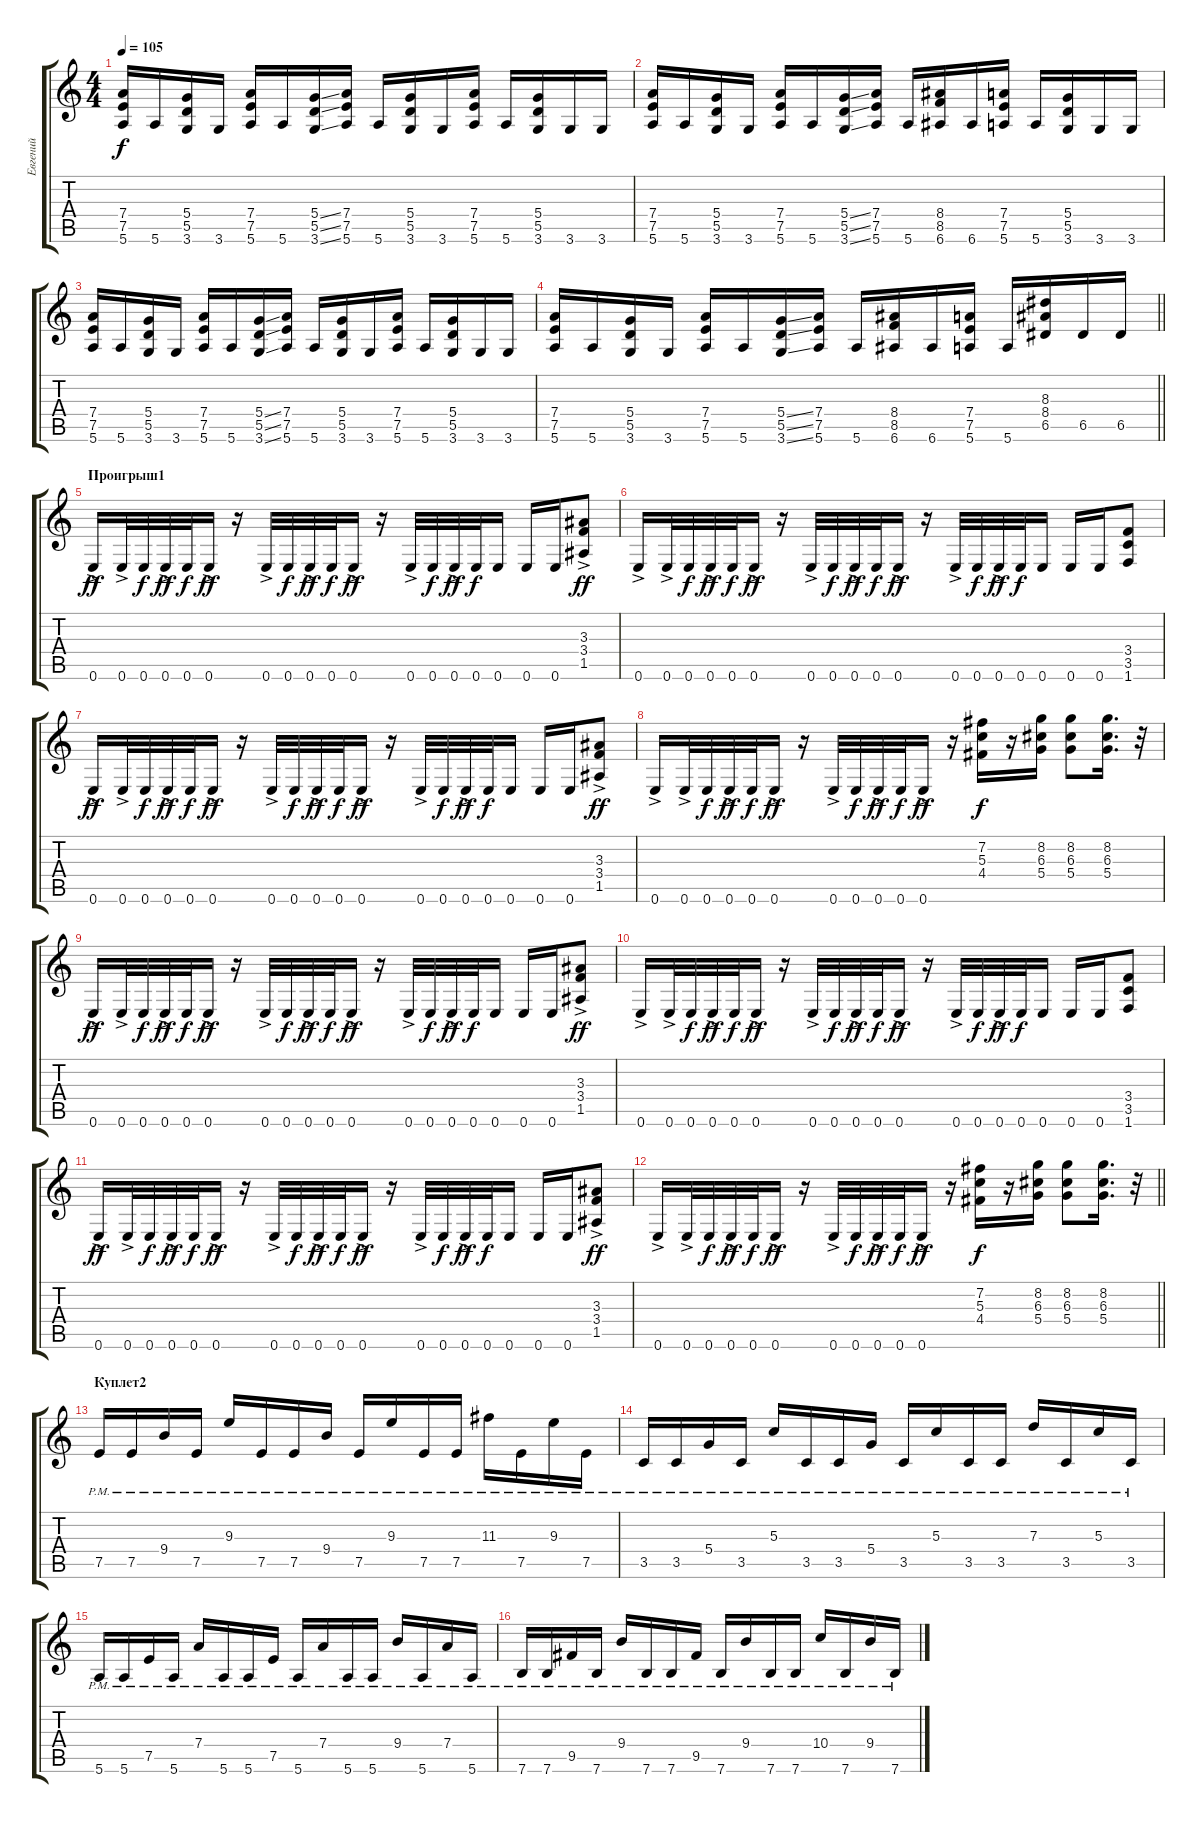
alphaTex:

\track ("Евгений" "Евгений") {instrument distortionguitar}
\staff {score tabs}
\tuning (E4 B3 G3 D3 A2 E2) {hide}
\ts (4 4)
\tempo 105
\clef g2
\ks c
(7.4 7.5 5.6).16{dy f} 5.6.16 (5.4 5.5 3.6).16 3.6.16 (7.4 7.5 5.6).16 5.6.16 (5.4{ss} 5.5{ss} 3.6{ss}).16 (7.4 7.5 5.6).16 5.6.16 (5.4 5.5 3.6).16 3.6.16 (7.4 7.5 5.6).16 5.6.16 (5.4 5.5 3.6).16 3.6.16 3.6.16 |
(7.4 7.5 5.6).16 5.6.16 (5.4 5.5 3.6).16 3.6.16 (7.4 7.5 5.6).16 5.6.16 (5.4{ss} 5.5{ss} 3.6{ss}).16 (7.4 7.5 5.6).16 5.6.16 (8.4 8.5 6.6).16 6.6.16 (7.4 7.5 5.6).16 5.6.16 (5.4 5.5 3.6).16 3.6.16 3.6.16 |
(7.4 7.5 5.6).16 5.6.16 (5.4 5.5 3.6).16 3.6.16 (7.4 7.5 5.6).16 5.6.16 (5.4{ss} 5.5{ss} 3.6{ss}).16 (7.4 7.5 5.6).16 5.6.16 (5.4 5.5 3.6).16 3.6.16 (7.4 7.5 5.6).16 5.6.16 (5.4 5.5 3.6).16 3.6.16 3.6.16 |
\barLineRight lightlight
(7.4 7.5 5.6).16 5.6.16 (5.4 5.5 3.6).16 3.6.16 (7.4 7.5 5.6).16 5.6.16 (5.4{ss} 5.5{ss} 3.6{ss}).16 (7.4 7.5 5.6).16 5.6.16 (8.4 8.5 6.6).16 6.6.16 (7.4 7.5 5.6).16 5.6.16 (8.3 8.4 6.5).16 6.5.16 6.5.16 |
\section ("" "Проигрыш1")
0.6{ac}.16{dy ff} 0.6{ac}.32 0.6.32{dy f} 0.6{ac}.32{dy ff} 0.6.32{dy f} 0.6{ac}.16{dy ff} r.16 0.6{ac}.32 0.6.32{dy f} 0.6{ac}.32{dy ff} 0.6.32{dy f} 0.6{ac}.16{dy ff} r.16 0.6{ac}.32 0.6.32{dy f} 0.6{ac}.32{dy ff} 0.6.32{dy f} 0.6.16 0.6.16 0.6.16 (3.3{ac} 3.4 1.5).8{dy ff} |
0.6{ac}.16 0.6{ac}.32 0.6.32{dy f} 0.6{ac}.32{dy ff} 0.6.32{dy f} 0.6{ac}.16{dy ff} r.16 0.6{ac}.32 0.6.32{dy f} 0.6{ac}.32{dy ff} 0.6.32{dy f} 0.6{ac}.16{dy ff} r.16 0.6{ac}.32 0.6.32{dy f} 0.6{ac}.32{dy ff} 0.6.32{dy f} 0.6.16 0.6.16 0.6.16 (3.4 3.5 1.6).8 |
0.6{ac}.16{dy ff} 0.6{ac}.32 0.6.32{dy f} 0.6{ac}.32{dy ff} 0.6.32{dy f} 0.6{ac}.16{dy ff} r.16 0.6{ac}.32 0.6.32{dy f} 0.6{ac}.32{dy ff} 0.6.32{dy f} 0.6{ac}.16{dy ff} r.16 0.6{ac}.32 0.6.32{dy f} 0.6{ac}.32{dy ff} 0.6.32{dy f} 0.6.16 0.6.16 0.6.16 (3.3{ac} 3.4 1.5).8{dy ff} |
0.6{ac}.16 0.6{ac}.32 0.6.32{dy f} 0.6{ac}.32{dy ff} 0.6.32{dy f} 0.6{ac}.16{dy ff} r.16 0.6{ac}.32 0.6.32{dy f} 0.6{ac}.32{dy ff} 0.6.32{dy f} 0.6{ac}.16{dy ff} r.16 (7.2 5.3 4.4).16{dy f} r.16 (8.2 6.3 5.4).16 (8.2 6.3 5.4).8 (8.2 6.3 5.4).16{d} r.32 |
0.6{ac}.16{dy ff} 0.6{ac}.32 0.6.32{dy f} 0.6{ac}.32{dy ff} 0.6.32{dy f} 0.6{ac}.16{dy ff} r.16 0.6{ac}.32 0.6.32{dy f} 0.6{ac}.32{dy ff} 0.6.32{dy f} 0.6{ac}.16{dy ff} r.16 0.6{ac}.32 0.6.32{dy f} 0.6{ac}.32{dy ff} 0.6.32{dy f} 0.6.16 0.6.16 0.6.16 (3.3{ac} 3.4 1.5).8{dy ff} |
0.6{ac}.16 0.6{ac}.32 0.6.32{dy f} 0.6{ac}.32{dy ff} 0.6.32{dy f} 0.6{ac}.16{dy ff} r.16 0.6{ac}.32 0.6.32{dy f} 0.6{ac}.32{dy ff} 0.6.32{dy f} 0.6{ac}.16{dy ff} r.16 0.6{ac}.32 0.6.32{dy f} 0.6{ac}.32{dy ff} 0.6.32{dy f} 0.6.16 0.6.16 0.6.16 (3.4 3.5 1.6).8 |
0.6{ac}.16{dy ff} 0.6{ac}.32 0.6.32{dy f} 0.6{ac}.32{dy ff} 0.6.32{dy f} 0.6{ac}.16{dy ff} r.16 0.6{ac}.32 0.6.32{dy f} 0.6{ac}.32{dy ff} 0.6.32{dy f} 0.6{ac}.16{dy ff} r.16 0.6{ac}.32 0.6.32{dy f} 0.6{ac}.32{dy ff} 0.6.32{dy f} 0.6.16 0.6.16 0.6.16 (3.3{ac} 3.4 1.5).8{dy ff} |
\barLineRight lightlight
0.6{ac}.16 0.6{ac}.32 0.6.32{dy f} 0.6{ac}.32{dy ff} 0.6.32{dy f} 0.6{ac}.16{dy ff} r.16 0.6{ac}.32 0.6.32{dy f} 0.6{ac}.32{dy ff} 0.6.32{dy f} 0.6{ac}.16{dy ff} r.16 (7.2 5.3 4.4).16{dy f} r.16 (8.2 6.3 5.4).16 (8.2 6.3 5.4).8 (8.2 6.3 5.4).16{d} r.32 |
\section ("" "Куплет2")
7.5{pm}.16 7.5{pm}.16 9.4{pm}.16 7.5{pm}.16 9.3{pm}.16 7.5{pm}.16 7.5{pm}.16 9.4{pm}.16 7.5{pm}.16 9.3{pm}.16 7.5{pm}.16 7.5{pm}.16 11.3{pm}.16 7.5{pm}.16 9.3{pm}.16 7.5{pm}.16 |
3.5{pm}.16 3.5{pm}.16 5.4{pm}.16 3.5{pm}.16 5.3{pm}.16 3.5{pm}.16 3.5{pm}.16 5.4{pm}.16 3.5{pm}.16 5.3{pm}.16 3.5{pm}.16 3.5{pm}.16 7.3{pm}.16 3.5{pm}.16 5.3{pm}.16 3.5{pm}.16 |
5.6{pm}.16 5.6{pm}.16 7.5{pm}.16 5.6{pm}.16 7.4{pm}.16 5.6{pm}.16 5.6{pm}.16 7.5{pm}.16 5.6{pm}.16 7.4{pm}.16 5.6{pm}.16 5.6{pm}.16 9.4{pm}.16 5.6{pm}.16 7.4{pm}.16 5.6{pm}.16 |
7.6{pm}.16 7.6{pm}.16 9.5{pm}.16 7.6{pm}.16 9.4{pm}.16 7.6{pm}.16 7.6{pm}.16 9.5{pm}.16 7.6{pm}.16 9.4{pm}.16 7.6{pm}.16 7.6{pm}.16 10.4{pm}.16 7.6{pm}.16 9.4{pm}.16 7.6{pm}.16
